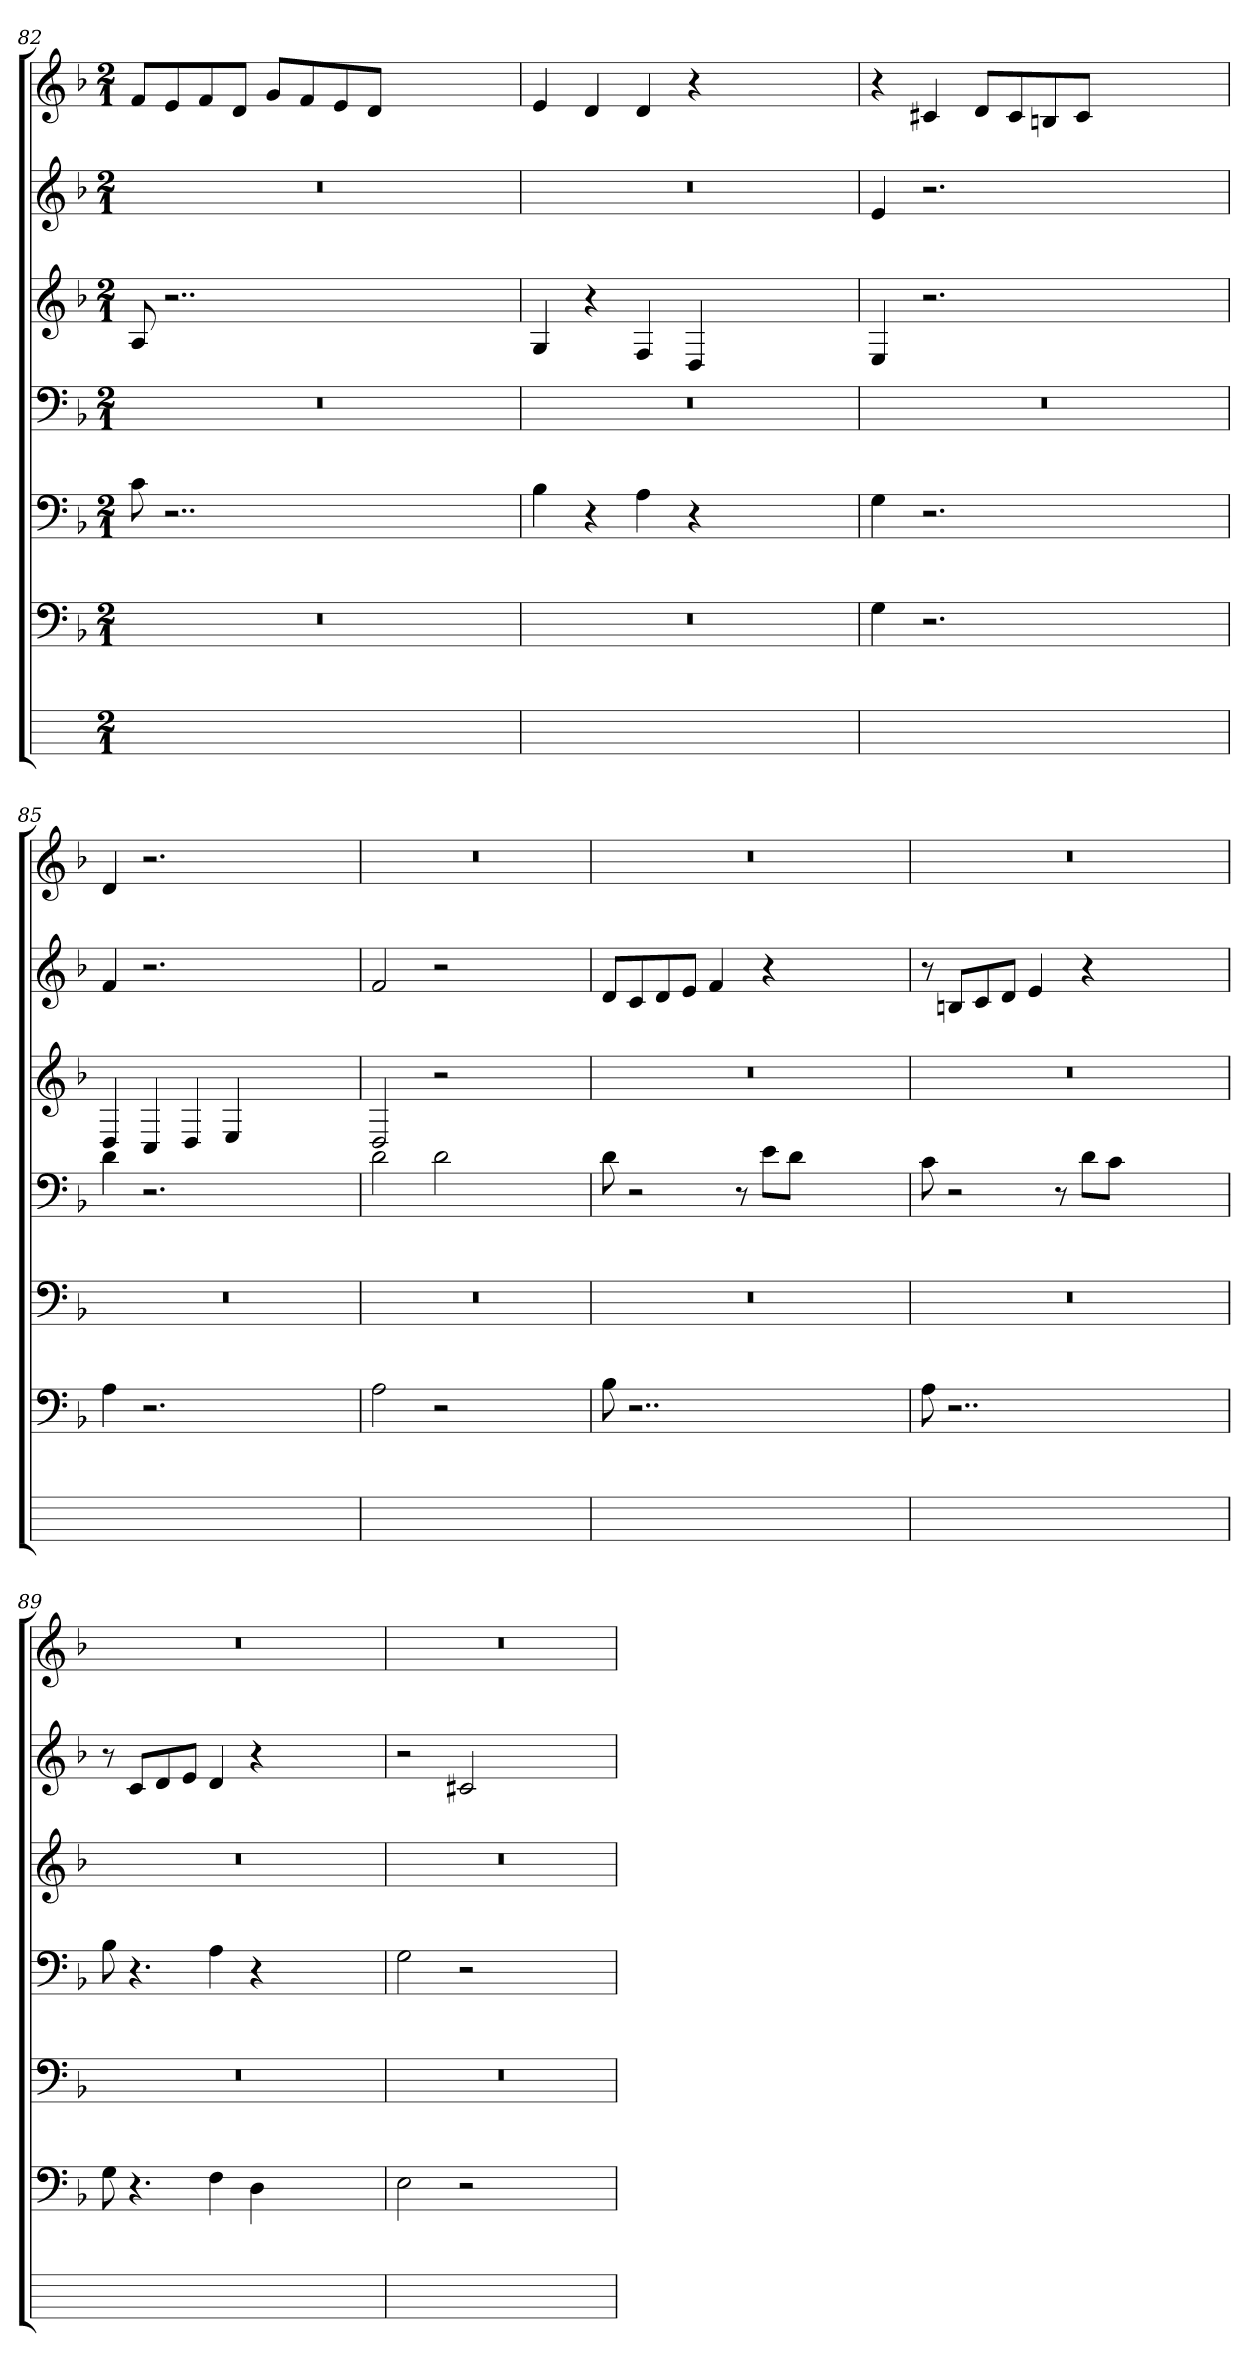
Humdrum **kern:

**kern	**kern	**kern	**kern	**kern	**kern	**kern
*part7	*part6	*part5	*part4	*part3	*part2	*part1
*staff7	*staff6	*staff5	*staff4	*staff3	*staff2	*staff1
*	*clefF4	*clefF4	*clefF4	*clefG2	*clefG2	*clefG2
*	*k[b-]	*k[b-]	*k[b-]	*k[b-]	*k[b-]	*k[b-]
*	*F:	*F:	*F:	*F:	*F:	*F:
*M2/1	*M2/1	*M2/1	*M2/1	*M2/1	*M2/1	*M2/1
=82	=82	=82	=82	=82	=82	=82
0ryy	0r	8c	0r	8A	0r	8fL
.	.	2..r	.	2..r	.	8ei
.	.	.	.	.	.	8fi
.	.	.	.	.	.	8diJ
.	.	.	.	.	.	8gjL
.	.	.	.	.	.	8fi
.	.	.	.	.	.	8ei
.	.	.	.	.	.	8diJ
.	.	1ryy	.	1ryy	.	1ryy
=83	=83	=83	=83	=83	=83	=83
0ryy	0r	4B-	0r	4G	0r	4eZ
.	.	4r	.	4r	.	4d
.	.	4A	.	4F	.	4d
.	.	4r	.	4Di	.	4r
.	.	1ryy	.	1ryy	.	1ryy
=84	=84	=84	=84	=84	=84	=84
0ryy	4G	4G	0r	4E	4e	4r
.	2.r	2.r	.	2.r	2.r	4c#Xi
.	.	.	.	.	.	8dZL
.	.	.	.	.	.	8c#i
.	.	.	.	.	.	8Bni
.	.	.	.	.	.	8c#iJ
.	1ryy	1ryy	.	1ryy	1ryy	1ryy
=85	=85	=85	=85	=85	=85	=85
0ryy	4A	0r	4d	4D	4f	4d
.	2.r	.	2.r	4Ci	2.r	2.r
.	.	.	.	4Di	.	.
.	.	.	.	4Ei	.	.
.	1ryy	.	1ryy	1ryy	1ryy	1ryy
=86	=86	=86	=86	=86	=86	=86
0ryy	2AZ	0r	2dZ	2DZ	2f	0r
.	2r	.	2d	2r	2r	.
.	1ryy	.	1ryy	1ryy	1ryy	.
=87	=87	=87	=87	=87	=87	=87
0ryy	8B-Z	0r	8d	0r	8dL	0r
.	2..r	.	2r	.	8ci	.
.	.	.	.	.	8di	.
.	.	.	.	.	8eiJ	.
.	.	.	.	.	4f	.
.	.	.	8r	.	.	.
.	.	.	8eiL	.	4r	.
.	.	.	8diJ	.	.	.
.	1ryy	.	1ryy	.	1ryy	.
=88	=88	=88	=88	=88	=88	=88
0ryy	8A	0r	8c	0r	8r	0r
.	2..r	.	2r	.	8BniL	.
.	.	.	.	.	8ci	.
.	.	.	.	.	8diJ	.
.	.	.	.	.	4e	.
.	.	.	8r	.	.	.
.	.	.	8diL	.	4r	.
.	.	.	8ciJ	.	.	.
.	1ryy	.	1ryy	.	1ryy	.
=89	=89	=89	=89	=89	=89	=89
0ryy	8G	0r	8B-	0r	8r	0r
.	4.r	.	4.r	.	8ciL	.
.	.	.	.	.	8d	.
.	.	.	.	.	8eiJ	.
.	4F	.	4A	.	4d	.
.	4Di	.	4r	.	4r	.
.	1ryy	.	1ryy	.	1ryy	.
=90	=90	=90	=90	=90	=90	=90
0ryy	2E	0r	2G	0r	2r	0r
.	2r	.	2r	.	2c#X	.
.	1ryy	.	1ryy	.	1ryy	.
=	=	=	=	=	=	=
*-	*-	*-	*-	*-	*-	*-
